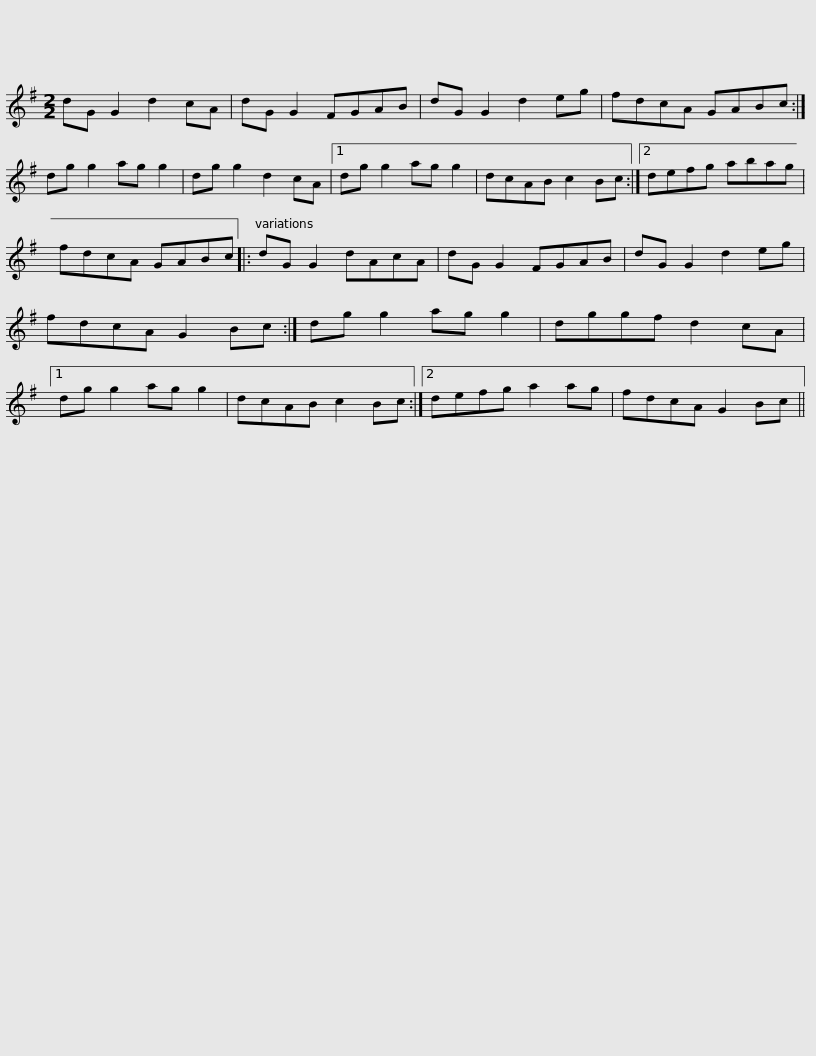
X:1
L:1/8
M:2/2
I:linebreak $
K:G
V:1 treble
V:1
 dG G2 d2 cA | dG G2 FGAB | dG G2 d2 eg | fdcA GABc :| dg g2 ag g2 | %5
 dg g2 d2 cA |1$ dg g2 ag g2 | dcAB c2 Bc :|2 defg abag | fdcA GABc |: %10
 dG G2 dAcA | dG G2 FGAB |$ dG G2 d2 eg | fdcA G2 Bc :| dg g2 ag g2 | %15
 dggf d2 cA |1 dg g2 ag g2 | dcAB c2 Bc :|2$ defg a2 ag | fdcA G2 Bc || %20
